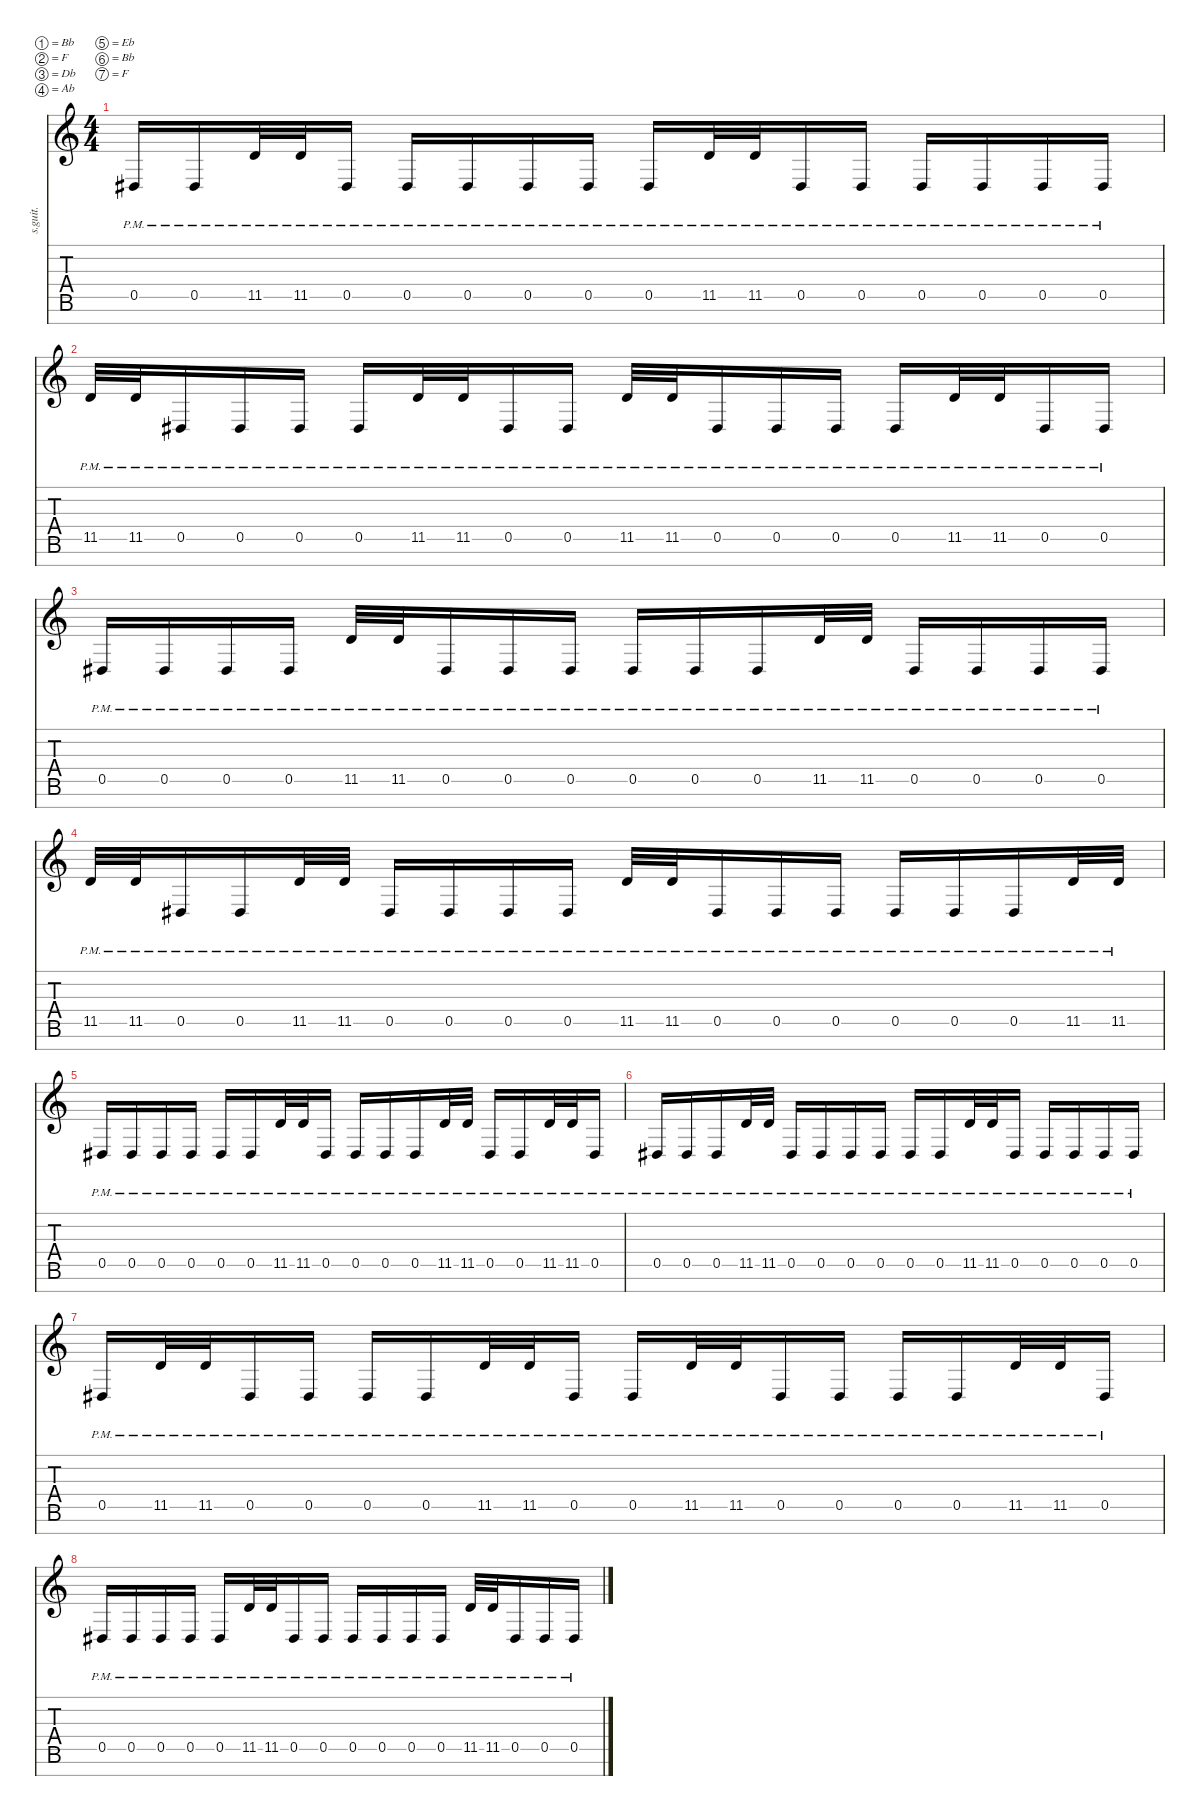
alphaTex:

\defaultSystemsLayout 4
\hideDynamics
\bracketExtendMode nobrackets
\track ("Marten Hagstrom (Guitar 2)" "s.guit.") {instrument distortionguitar}
\staff {score tabs}
\tuning (Bb3 F3 Db3 Ab2 Eb2 Bb1 F1)
\ts (4 4)
\tempo (115 hide)
\clef g2
\ks c
0.5{pm acc #}.16{lyrics (0 "") lyrics (1 "") lyrics (2 "") lyrics (3 "") lyrics (4 "") dy f} 0.5{pm acc #}.16{lyrics (0 "") lyrics (1 "") lyrics (2 "") lyrics (3 "") lyrics (4 "")} 11.5{pm}.32{lyrics (0 "") lyrics (1 "") lyrics (2 "") lyrics (3 "") lyrics (4 "")} 11.5{pm}.32{lyrics (0 "") lyrics (1 "") lyrics (2 "") lyrics (3 "") lyrics (4 "")} 0.5{pm acc #}.16{lyrics (0 "") lyrics (1 "") lyrics (2 "") lyrics (3 "") lyrics (4 "")} 0.5{pm acc #}.16{lyrics (0 "") lyrics (1 "") lyrics (2 "") lyrics (3 "") lyrics (4 "")} 0.5{pm acc #}.16{lyrics (0 "") lyrics (1 "") lyrics (2 "") lyrics (3 "") lyrics (4 "")} 0.5{pm acc #}.16{lyrics (0 "") lyrics (1 "") lyrics (2 "") lyrics (3 "") lyrics (4 "")} 0.5{pm acc #}.16{lyrics (0 "") lyrics (1 "") lyrics (2 "") lyrics (3 "") lyrics (4 "")} 0.5{pm acc #}.16{lyrics (0 "") lyrics (1 "") lyrics (2 "") lyrics (3 "") lyrics (4 "")} 11.5{pm}.32{lyrics (0 "") lyrics (1 "") lyrics (2 "") lyrics (3 "") lyrics (4 "")} 11.5{pm}.32{lyrics (0 "") lyrics (1 "") lyrics (2 "") lyrics (3 "") lyrics (4 "")} 0.5{pm acc #}.16{lyrics (0 "") lyrics (1 "") lyrics (2 "") lyrics (3 "") lyrics (4 "")} 0.5{pm acc #}.16{lyrics (0 "") lyrics (1 "") lyrics (2 "") lyrics (3 "") lyrics (4 "")} 0.5{pm acc #}.16{lyrics (0 "") lyrics (1 "") lyrics (2 "") lyrics (3 "") lyrics (4 "")} 0.5{pm acc #}.16{lyrics (0 "") lyrics (1 "") lyrics (2 "") lyrics (3 "") lyrics (4 "")} 0.5{pm acc #}.16{lyrics (0 "") lyrics (1 "") lyrics (2 "") lyrics (3 "") lyrics (4 "")} 0.5{pm acc #}.16{lyrics (0 "") lyrics (1 "") lyrics (2 "") lyrics (3 "") lyrics (4 "")} |
11.5{pm}.32{lyrics (0 "") lyrics (1 "") lyrics (2 "") lyrics (3 "") lyrics (4 "")} 11.5{pm}.32{lyrics (0 "") lyrics (1 "") lyrics (2 "") lyrics (3 "") lyrics (4 "")} 0.5{pm acc #}.16{lyrics (0 "") lyrics (1 "") lyrics (2 "") lyrics (3 "") lyrics (4 "")} 0.5{pm acc #}.16{lyrics (0 "") lyrics (1 "") lyrics (2 "") lyrics (3 "") lyrics (4 "")} 0.5{pm acc #}.16{lyrics (0 "") lyrics (1 "") lyrics (2 "") lyrics (3 "") lyrics (4 "")} 0.5{pm acc #}.16{lyrics (0 "") lyrics (1 "") lyrics (2 "") lyrics (3 "") lyrics (4 "")} 11.5{pm}.32{lyrics (0 "") lyrics (1 "") lyrics (2 "") lyrics (3 "") lyrics (4 "")} 11.5{pm}.32{lyrics (0 "") lyrics (1 "") lyrics (2 "") lyrics (3 "") lyrics (4 "")} 0.5{pm acc #}.16{lyrics (0 "") lyrics (1 "") lyrics (2 "") lyrics (3 "") lyrics (4 "")} 0.5{pm acc #}.16{lyrics (0 "") lyrics (1 "") lyrics (2 "") lyrics (3 "") lyrics (4 "")} 11.5{pm}.32{lyrics (0 "") lyrics (1 "") lyrics (2 "") lyrics (3 "") lyrics (4 "")} 11.5{pm}.32{lyrics (0 "") lyrics (1 "") lyrics (2 "") lyrics (3 "") lyrics (4 "")} 0.5{pm acc #}.16{lyrics (0 "") lyrics (1 "") lyrics (2 "") lyrics (3 "") lyrics (4 "")} 0.5{pm acc #}.16{lyrics (0 "") lyrics (1 "") lyrics (2 "") lyrics (3 "") lyrics (4 "")} 0.5{pm acc #}.16{lyrics (0 "") lyrics (1 "") lyrics (2 "") lyrics (3 "") lyrics (4 "")} 0.5{pm acc #}.16{lyrics (0 "") lyrics (1 "") lyrics (2 "") lyrics (3 "") lyrics (4 "")} 11.5{pm}.32{lyrics (0 "") lyrics (1 "") lyrics (2 "") lyrics (3 "") lyrics (4 "")} 11.5{pm}.32{lyrics (0 "") lyrics (1 "") lyrics (2 "") lyrics (3 "") lyrics (4 "")} 0.5{pm acc #}.16{lyrics (0 "") lyrics (1 "") lyrics (2 "") lyrics (3 "") lyrics (4 "")} 0.5{pm acc #}.16{lyrics (0 "") lyrics (1 "") lyrics (2 "") lyrics (3 "") lyrics (4 "")} |
0.5{pm acc #}.16{lyrics (0 "") lyrics (1 "") lyrics (2 "") lyrics (3 "") lyrics (4 "")} 0.5{pm acc #}.16{lyrics (0 "") lyrics (1 "") lyrics (2 "") lyrics (3 "") lyrics (4 "")} 0.5{pm acc #}.16{lyrics (0 "") lyrics (1 "") lyrics (2 "") lyrics (3 "") lyrics (4 "")} 0.5{pm acc #}.16{lyrics (0 "") lyrics (1 "") lyrics (2 "") lyrics (3 "") lyrics (4 "")} 11.5{pm}.32{lyrics (0 "") lyrics (1 "") lyrics (2 "") lyrics (3 "") lyrics (4 "")} 11.5{pm}.32{lyrics (0 "") lyrics (1 "") lyrics (2 "") lyrics (3 "") lyrics (4 "")} 0.5{pm acc #}.16{lyrics (0 "") lyrics (1 "") lyrics (2 "") lyrics (3 "") lyrics (4 "")} 0.5{pm acc #}.16{lyrics (0 "") lyrics (1 "") lyrics (2 "") lyrics (3 "") lyrics (4 "")} 0.5{pm acc #}.16{lyrics (0 "") lyrics (1 "") lyrics (2 "") lyrics (3 "") lyrics (4 "")} 0.5{pm acc #}.16{lyrics (0 "") lyrics (1 "") lyrics (2 "") lyrics (3 "") lyrics (4 "")} 0.5{pm acc #}.16{lyrics (0 "") lyrics (1 "") lyrics (2 "") lyrics (3 "") lyrics (4 "")} 0.5{pm acc #}.16{lyrics (0 "") lyrics (1 "") lyrics (2 "") lyrics (3 "") lyrics (4 "")} 11.5{pm}.32{lyrics (0 "") lyrics (1 "") lyrics (2 "") lyrics (3 "") lyrics (4 "")} 11.5{pm}.32{lyrics (0 "") lyrics (1 "") lyrics (2 "") lyrics (3 "") lyrics (4 "")} 0.5{pm acc #}.16{lyrics (0 "") lyrics (1 "") lyrics (2 "") lyrics (3 "") lyrics (4 "")} 0.5{pm acc #}.16{lyrics (0 "") lyrics (1 "") lyrics (2 "") lyrics (3 "") lyrics (4 "")} 0.5{pm acc #}.16{lyrics (0 "") lyrics (1 "") lyrics (2 "") lyrics (3 "") lyrics (4 "")} 0.5{pm acc #}.16{lyrics (0 "") lyrics (1 "") lyrics (2 "") lyrics (3 "") lyrics (4 "")} |
11.5{pm}.32{lyrics (0 "") lyrics (1 "") lyrics (2 "") lyrics (3 "") lyrics (4 "")} 11.5{pm}.32{lyrics (0 "") lyrics (1 "") lyrics (2 "") lyrics (3 "") lyrics (4 "")} 0.5{pm acc #}.16{lyrics (0 "") lyrics (1 "") lyrics (2 "") lyrics (3 "") lyrics (4 "")} 0.5{pm acc #}.16{lyrics (0 "") lyrics (1 "") lyrics (2 "") lyrics (3 "") lyrics (4 "")} 11.5{pm}.32{lyrics (0 "") lyrics (1 "") lyrics (2 "") lyrics (3 "") lyrics (4 "")} 11.5{pm}.32{lyrics (0 "") lyrics (1 "") lyrics (2 "") lyrics (3 "") lyrics (4 "")} 0.5{pm acc #}.16{lyrics (0 "") lyrics (1 "") lyrics (2 "") lyrics (3 "") lyrics (4 "")} 0.5{pm acc #}.16{lyrics (0 "") lyrics (1 "") lyrics (2 "") lyrics (3 "") lyrics (4 "")} 0.5{pm acc #}.16{lyrics (0 "") lyrics (1 "") lyrics (2 "") lyrics (3 "") lyrics (4 "")} 0.5{pm acc #}.16{lyrics (0 "") lyrics (1 "") lyrics (2 "") lyrics (3 "") lyrics (4 "")} 11.5{pm}.32{lyrics (0 "") lyrics (1 "") lyrics (2 "") lyrics (3 "") lyrics (4 "")} 11.5{pm}.32{lyrics (0 "") lyrics (1 "") lyrics (2 "") lyrics (3 "") lyrics (4 "")} 0.5{pm acc #}.16{lyrics (0 "") lyrics (1 "") lyrics (2 "") lyrics (3 "") lyrics (4 "")} 0.5{pm acc #}.16{lyrics (0 "") lyrics (1 "") lyrics (2 "") lyrics (3 "") lyrics (4 "")} 0.5{pm acc #}.16{lyrics (0 "") lyrics (1 "") lyrics (2 "") lyrics (3 "") lyrics (4 "")} 0.5{pm acc #}.16{lyrics (0 "") lyrics (1 "") lyrics (2 "") lyrics (3 "") lyrics (4 "")} 0.5{pm acc #}.16{lyrics (0 "") lyrics (1 "") lyrics (2 "") lyrics (3 "") lyrics (4 "")} 0.5{pm acc #}.16{lyrics (0 "") lyrics (1 "") lyrics (2 "") lyrics (3 "") lyrics (4 "")} 11.5{pm}.32{lyrics (0 "") lyrics (1 "") lyrics (2 "") lyrics (3 "") lyrics (4 "")} 11.5{pm}.32{lyrics (0 "") lyrics (1 "") lyrics (2 "") lyrics (3 "") lyrics (4 "")} |
0.5{pm acc #}.16{lyrics (0 "") lyrics (1 "") lyrics (2 "") lyrics (3 "") lyrics (4 "")} 0.5{pm acc #}.16{lyrics (0 "") lyrics (1 "") lyrics (2 "") lyrics (3 "") lyrics (4 "")} 0.5{pm acc #}.16{lyrics (0 "") lyrics (1 "") lyrics (2 "") lyrics (3 "") lyrics (4 "")} 0.5{pm acc #}.16{lyrics (0 "") lyrics (1 "") lyrics (2 "") lyrics (3 "") lyrics (4 "")} 0.5{pm acc #}.16{lyrics (0 "") lyrics (1 "") lyrics (2 "") lyrics (3 "") lyrics (4 "")} 0.5{pm acc #}.16{lyrics (0 "") lyrics (1 "") lyrics (2 "") lyrics (3 "") lyrics (4 "")} 11.5{pm}.32{lyrics (0 "") lyrics (1 "") lyrics (2 "") lyrics (3 "") lyrics (4 "")} 11.5{pm}.32{lyrics (0 "") lyrics (1 "") lyrics (2 "") lyrics (3 "") lyrics (4 "")} 0.5{pm acc #}.16{lyrics (0 "") lyrics (1 "") lyrics (2 "") lyrics (3 "") lyrics (4 "")} 0.5{pm acc #}.16{lyrics (0 "") lyrics (1 "") lyrics (2 "") lyrics (3 "") lyrics (4 "")} 0.5{pm acc #}.16{lyrics (0 "") lyrics (1 "") lyrics (2 "") lyrics (3 "") lyrics (4 "")} 0.5{pm acc #}.16{lyrics (0 "") lyrics (1 "") lyrics (2 "") lyrics (3 "") lyrics (4 "")} 11.5{pm}.32{lyrics (0 "") lyrics (1 "") lyrics (2 "") lyrics (3 "") lyrics (4 "")} 11.5{pm}.32{lyrics (0 "") lyrics (1 "") lyrics (2 "") lyrics (3 "") lyrics (4 "")} 0.5{pm acc #}.16{lyrics (0 "") lyrics (1 "") lyrics (2 "") lyrics (3 "") lyrics (4 "")} 0.5{pm acc #}.16{lyrics (0 "") lyrics (1 "") lyrics (2 "") lyrics (3 "") lyrics (4 "")} 11.5{pm}.32{lyrics (0 "") lyrics (1 "") lyrics (2 "") lyrics (3 "") lyrics (4 "")} 11.5{pm}.32{lyrics (0 "") lyrics (1 "") lyrics (2 "") lyrics (3 "") lyrics (4 "")} 0.5{pm acc #}.16{lyrics (0 "") lyrics (1 "") lyrics (2 "") lyrics (3 "") lyrics (4 "")} |
0.5{pm acc #}.16{lyrics (0 "") lyrics (1 "") lyrics (2 "") lyrics (3 "") lyrics (4 "")} 0.5{pm acc #}.16{lyrics (0 "") lyrics (1 "") lyrics (2 "") lyrics (3 "") lyrics (4 "")} 0.5{pm acc #}.16{lyrics (0 "") lyrics (1 "") lyrics (2 "") lyrics (3 "") lyrics (4 "")} 11.5{pm}.32{lyrics (0 "") lyrics (1 "") lyrics (2 "") lyrics (3 "") lyrics (4 "")} 11.5{pm}.32{lyrics (0 "") lyrics (1 "") lyrics (2 "") lyrics (3 "") lyrics (4 "")} 0.5{pm acc #}.16{lyrics (0 "") lyrics (1 "") lyrics (2 "") lyrics (3 "") lyrics (4 "")} 0.5{pm acc #}.16{lyrics (0 "") lyrics (1 "") lyrics (2 "") lyrics (3 "") lyrics (4 "")} 0.5{pm acc #}.16{lyrics (0 "") lyrics (1 "") lyrics (2 "") lyrics (3 "") lyrics (4 "")} 0.5{pm acc #}.16{lyrics (0 "") lyrics (1 "") lyrics (2 "") lyrics (3 "") lyrics (4 "")} 0.5{pm acc #}.16{lyrics (0 "") lyrics (1 "") lyrics (2 "") lyrics (3 "") lyrics (4 "")} 0.5{pm acc #}.16{lyrics (0 "") lyrics (1 "") lyrics (2 "") lyrics (3 "") lyrics (4 "")} 11.5{pm}.32{lyrics (0 "") lyrics (1 "") lyrics (2 "") lyrics (3 "") lyrics (4 "")} 11.5{pm}.32{lyrics (0 "") lyrics (1 "") lyrics (2 "") lyrics (3 "") lyrics (4 "")} 0.5{pm acc #}.16{lyrics (0 "") lyrics (1 "") lyrics (2 "") lyrics (3 "") lyrics (4 "")} 0.5{pm acc #}.16{lyrics (0 "") lyrics (1 "") lyrics (2 "") lyrics (3 "") lyrics (4 "")} 0.5{pm acc #}.16{lyrics (0 "") lyrics (1 "") lyrics (2 "") lyrics (3 "") lyrics (4 "")} 0.5{pm acc #}.16{lyrics (0 "") lyrics (1 "") lyrics (2 "") lyrics (3 "") lyrics (4 "")} 0.5{pm acc #}.16{lyrics (0 "") lyrics (1 "") lyrics (2 "") lyrics (3 "") lyrics (4 "")} |
0.5{pm acc #}.16{lyrics (0 "") lyrics (1 "") lyrics (2 "") lyrics (3 "") lyrics (4 "")} 11.5{pm}.32{lyrics (0 "") lyrics (1 "") lyrics (2 "") lyrics (3 "") lyrics (4 "")} 11.5{pm}.32{lyrics (0 "") lyrics (1 "") lyrics (2 "") lyrics (3 "") lyrics (4 "")} 0.5{pm acc #}.16{lyrics (0 "") lyrics (1 "") lyrics (2 "") lyrics (3 "") lyrics (4 "")} 0.5{pm acc #}.16{lyrics (0 "") lyrics (1 "") lyrics (2 "") lyrics (3 "") lyrics (4 "")} 0.5{pm acc #}.16{lyrics (0 "") lyrics (1 "") lyrics (2 "") lyrics (3 "") lyrics (4 "")} 0.5{pm acc #}.16{lyrics (0 "") lyrics (1 "") lyrics (2 "") lyrics (3 "") lyrics (4 "")} 11.5{pm}.32{lyrics (0 "") lyrics (1 "") lyrics (2 "") lyrics (3 "") lyrics (4 "")} 11.5{pm}.32{lyrics (0 "") lyrics (1 "") lyrics (2 "") lyrics (3 "") lyrics (4 "")} 0.5{pm acc #}.16{lyrics (0 "") lyrics (1 "") lyrics (2 "") lyrics (3 "") lyrics (4 "")} 0.5{pm acc #}.16{lyrics (0 "") lyrics (1 "") lyrics (2 "") lyrics (3 "") lyrics (4 "")} 11.5{pm}.32{lyrics (0 "") lyrics (1 "") lyrics (2 "") lyrics (3 "") lyrics (4 "")} 11.5{pm}.32{lyrics (0 "") lyrics (1 "") lyrics (2 "") lyrics (3 "") lyrics (4 "")} 0.5{pm acc #}.16{lyrics (0 "") lyrics (1 "") lyrics (2 "") lyrics (3 "") lyrics (4 "")} 0.5{pm acc #}.16{lyrics (0 "") lyrics (1 "") lyrics (2 "") lyrics (3 "") lyrics (4 "")} 0.5{pm acc #}.16{lyrics (0 "") lyrics (1 "") lyrics (2 "") lyrics (3 "") lyrics (4 "")} 0.5{pm acc #}.16{lyrics (0 "") lyrics (1 "") lyrics (2 "") lyrics (3 "") lyrics (4 "")} 11.5{pm}.32{lyrics (0 "") lyrics (1 "") lyrics (2 "") lyrics (3 "") lyrics (4 "")} 11.5{pm}.32{lyrics (0 "") lyrics (1 "") lyrics (2 "") lyrics (3 "") lyrics (4 "")} 0.5{pm acc #}.16{lyrics (0 "") lyrics (1 "") lyrics (2 "") lyrics (3 "") lyrics (4 "")} |
0.5{pm acc #}.16{lyrics (0 "") lyrics (1 "") lyrics (2 "") lyrics (3 "") lyrics (4 "")} 0.5{pm acc #}.16{lyrics (0 "") lyrics (1 "") lyrics (2 "") lyrics (3 "") lyrics (4 "")} 0.5{pm acc #}.16{lyrics (0 "") lyrics (1 "") lyrics (2 "") lyrics (3 "") lyrics (4 "")} 0.5{pm acc #}.16{lyrics (0 "") lyrics (1 "") lyrics (2 "") lyrics (3 "") lyrics (4 "")} 0.5{pm acc #}.16{lyrics (0 "") lyrics (1 "") lyrics (2 "") lyrics (3 "") lyrics (4 "")} 11.5{pm}.32{lyrics (0 "") lyrics (1 "") lyrics (2 "") lyrics (3 "") lyrics (4 "")} 11.5{pm}.32{lyrics (0 "") lyrics (1 "") lyrics (2 "") lyrics (3 "") lyrics (4 "")} 0.5{pm acc #}.16{lyrics (0 "") lyrics (1 "") lyrics (2 "") lyrics (3 "") lyrics (4 "")} 0.5{pm acc #}.16{lyrics (0 "") lyrics (1 "") lyrics (2 "") lyrics (3 "") lyrics (4 "")} 0.5{pm acc #}.16{lyrics (0 "") lyrics (1 "") lyrics (2 "") lyrics (3 "") lyrics (4 "")} 0.5{pm acc #}.16{lyrics (0 "") lyrics (1 "") lyrics (2 "") lyrics (3 "") lyrics (4 "")} 0.5{pm acc #}.16{lyrics (0 "") lyrics (1 "") lyrics (2 "") lyrics (3 "") lyrics (4 "")} 0.5{pm acc #}.16{lyrics (0 "") lyrics (1 "") lyrics (2 "") lyrics (3 "") lyrics (4 "")} 11.5{pm}.32{lyrics (0 "") lyrics (1 "") lyrics (2 "") lyrics (3 "") lyrics (4 "")} 11.5{pm}.32{lyrics (0 "") lyrics (1 "") lyrics (2 "") lyrics (3 "") lyrics (4 "")} 0.5{pm acc #}.16{lyrics (0 "") lyrics (1 "") lyrics (2 "") lyrics (3 "") lyrics (4 "")} 0.5{pm acc #}.16{lyrics (0 "") lyrics (1 "") lyrics (2 "") lyrics (3 "") lyrics (4 "")} 0.5{pm acc #}.16{lyrics (0 "") lyrics (1 "") lyrics (2 "") lyrics (3 "") lyrics (4 "")}
